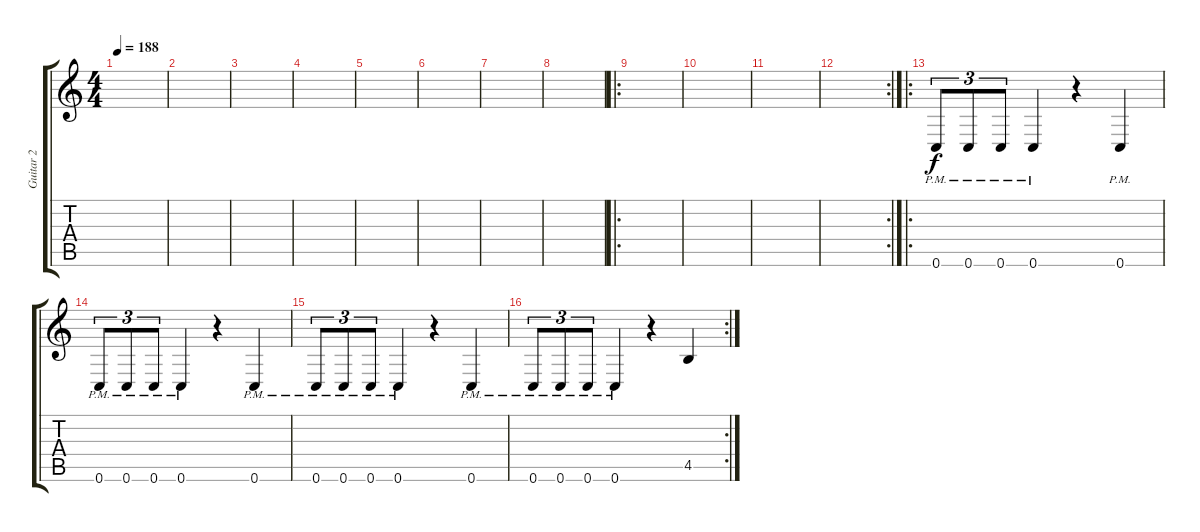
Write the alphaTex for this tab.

\track ("Guitar 2" "Guitar 2") {instrument overdrivenguitar}
\staff {score tabs}
\tuning (E4 C4 G3 C3 G2 C2) {hide}
\ts (4 4)
\tempo 188
\clef g2
\ks c
|
|
|
|
|
|
|
|
\ro
|
|
|
\rc 2
|
\ro
0.6{pm}.8{tu (3 2)} 0.6{pm}.8{tu (3 2)} 0.6{pm}.8{tu (3 2)} 0.6{pm}.4 r.4 0.6{pm}.4 |
0.6{pm}.8{tu (3 2)} 0.6{pm}.8{tu (3 2)} 0.6{pm}.8{tu (3 2)} 0.6{pm}.4 r.4 0.6{pm}.4 |
0.6{pm}.8{tu (3 2)} 0.6{pm}.8{tu (3 2)} 0.6{pm}.8{tu (3 2)} 0.6{pm}.4 r.4 0.6{pm}.4 |
\rc 2
0.6{pm}.8{tu (3 2)} 0.6{pm}.8{tu (3 2)} 0.6{pm}.8{tu (3 2)} 0.6{pm}.4 r.4 4.5.4
